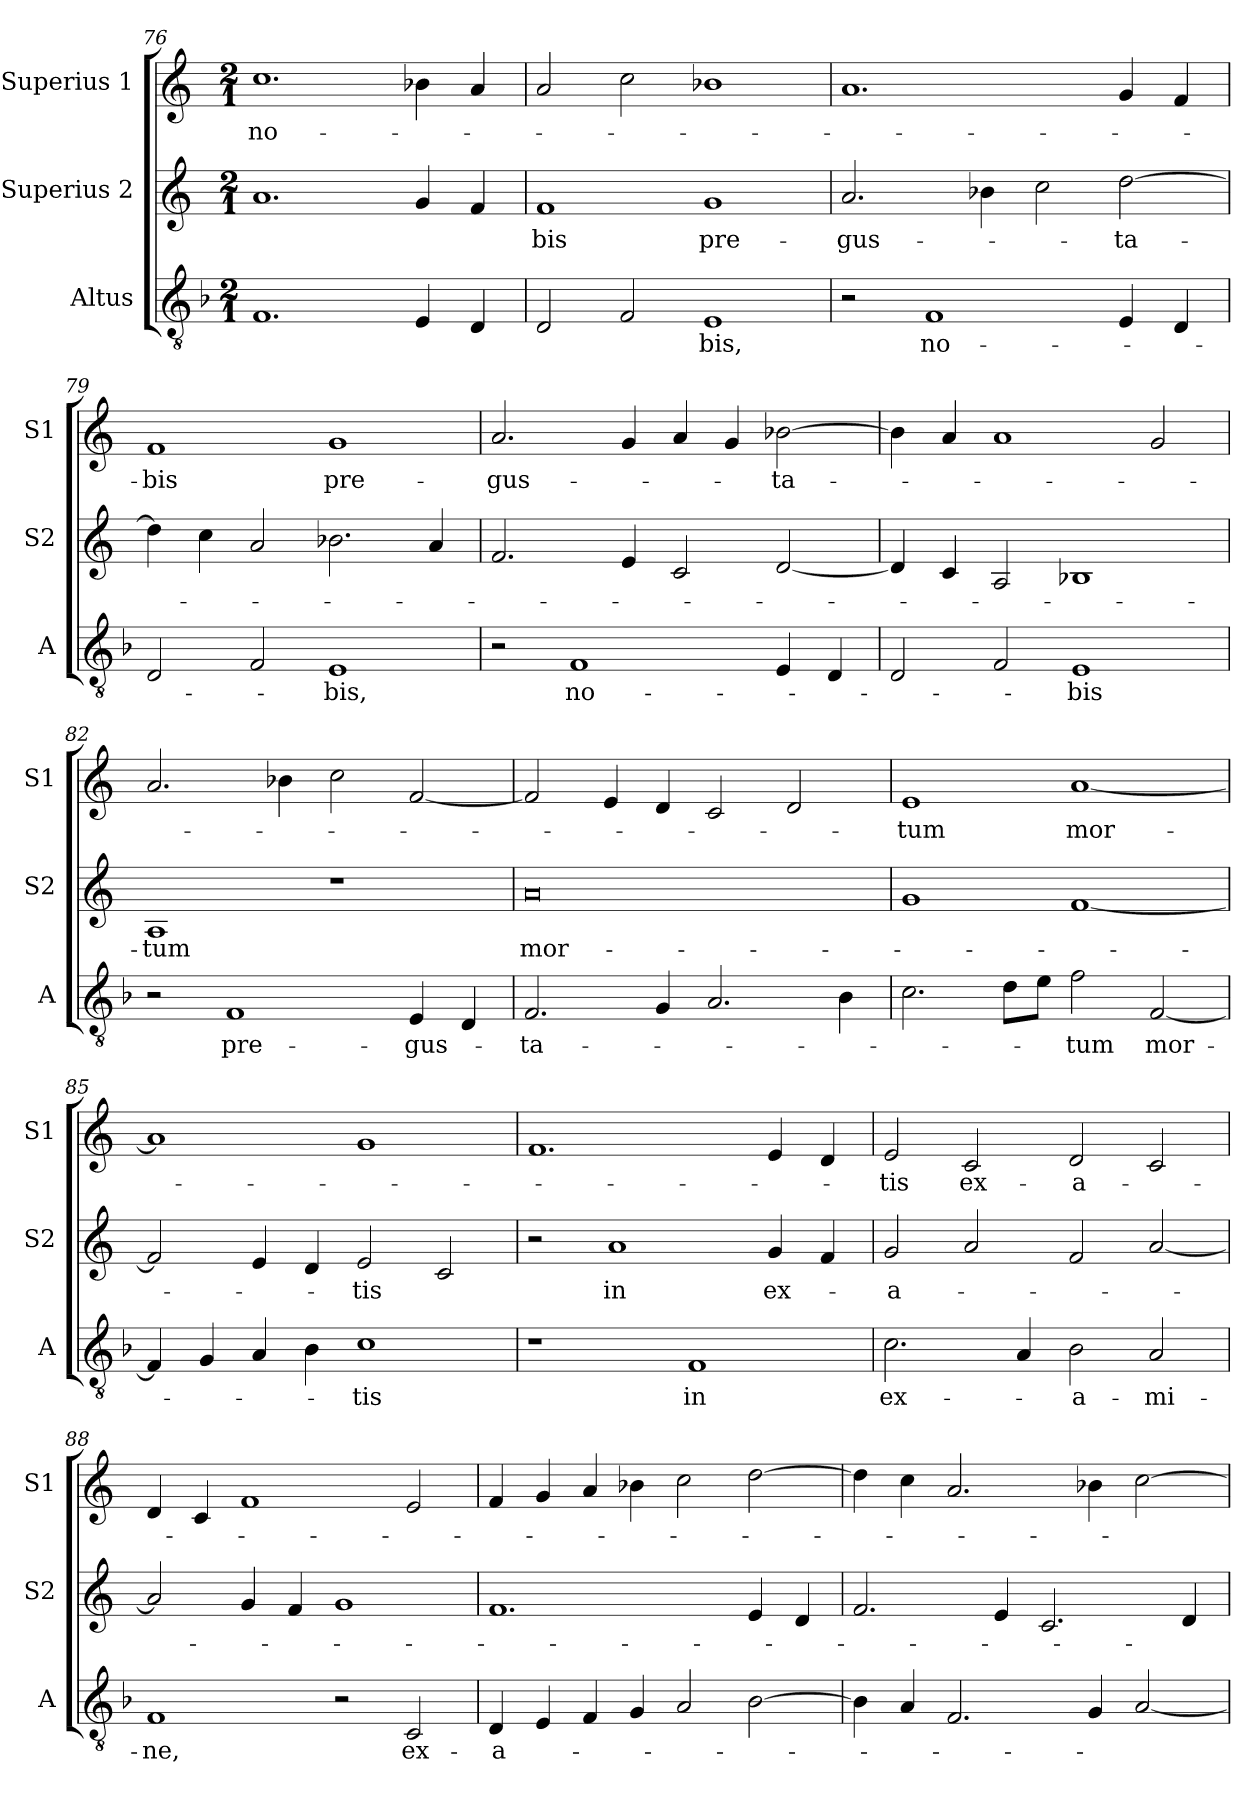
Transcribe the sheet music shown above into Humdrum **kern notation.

**kern	**text	**kern	**text	**kern	**text
*part3	*part3	*part2	*part2	*part1	*part1
*staff3	*staff3	*staff2	*staff2	*staff1	*staff1
*I"Altus	*	*I"Superius 2	*	*I"Superius 1	*
*I'A	*	*I'S2	*	*I'S1	*
*clefGv2	*	*clefG2	*	*clefG2	*
*k[b-]	*	*k[]	*	*k[]	*
*M2/1	*	*M2/1	*	*M2/1	*
=76	=76	=76	=76	=76	=76
1.F	.	1.a	.	1.cc	no-
4E/	.	4g/	.	4b-X\	.
4D/	.	4f/	.	4a/	.
=77	=77	=77	=77	=77	=77
2D/	.	1f	-bis	2a/	.
2F/	.	.	.	2cc\	.
1E	-bis,	1g	pre-	1b-X	.
=78	=78	=78	=78	=78	=78
2r	.	2.a/	-gus-	1.a	.
1F	no-	.	.	.	.
.	.	4b-X\	.	.	.
.	.	2cc\	.	.	.
4E/	.	[2dd\	-ta-	4g/	.
4D/	.	.	.	4f/	.
=79	=79	=79	=79	=79	=79
2D/	.	4dd\]	.	1f	bis
.	.	4cc\	.	.	.
2F/	.	2a/	.	.	.
1E	-bis,	2.b-X\	.	1g	pre-
.	.	4a/	.	.	.
=80	=80	=80	=80	=80	=80
2r	.	2.f/	.	2.a/	-gus-
1F	no-	.	.	.	.
.	.	4e/	.	4g/	.
.	.	2c/	.	4a/	.
.	.	.	.	4g/	.
4E/	.	[2d/	.	[2b-X\	-ta-
4D/	.	.	.	.	.
=81	=81	=81	=81	=81	=81
2D/	.	4d/]	.	4b-\]	.
.	.	4c/	.	4a/	.
2F/	.	2A/	.	1a	.
1E	bis	1B-X	.	.	.
.	.	.	.	2g/	.
=82	=82	=82	=82	=82	=82
2r	.	1A	-tum	2.a/	.
1F	pre-	.	.	.	.
.	.	.	.	4b-X\	.
.	.	1r	.	2cc\	.
4E/	-gus-	.	.	[2f/	.
4D/	.	.	.	.	.
=83	=83	=83	=83	=83	=83
2.F/	-ta-	0a	mor-	2f/]	.
.	.	.	.	4e/	.
4G/	.	.	.	4d/	.
2.A/	.	.	.	2c/	.
.	.	.	.	2d/	.
4B-\	.	.	.	.	.
=84	=84	=84	=84	=84	=84
2.c\	.	1g	.	1e	-tum
8d\L	.	.	.	.	.
8e\J	.	.	.	.	.
2f\	-tum	[1f	.	[1a	mor-
[2F/	mor-	.	.	.	.
=85	=85	=85	=85	=85	=85
4F/]	.	2f/]	.	1a]	.
4G/	.	.	.	.	.
4A/	.	4e/	.	.	.
4B-\	.	4d/	.	.	.
1c	-tis	2e/	-tis	1g	.
.	.	2c/	.	.	.
=86	=86	=86	=86	=86	=86
1r	.	2r	.	1.f	.
.	.	1a	in	.	.
1F	in	.	.	.	.
.	.	4g/	ex-	4e/	.
.	.	4f/	.	4d/	.
=87	=87	=87	=87	=87	=87
2.c\	ex-	2g/	-a-	2e/	-tis
.	.	2a/	.	2c/	ex-
4A/	.	.	.	.	.
2B-\	-a-	2f/	.	2d/	-a-
2A/	-mi-	[2a/	.	2c/	.
=88	=88	=88	=88	=88	=88
1F	-ne,	2a/]	.	4d/	.
.	.	.	.	4c/	.
.	.	4g/	.	1f	.
.	.	4f/	.	.	.
2r	.	1g	.	.	.
2C/	ex-	.	.	2e/	.
=89	=89	=89	=89	=89	=89
4D/	-a-	1.f	.	4f/	.
4E/	.	.	.	4g/	.
4F/	.	.	.	4a/	.
4G/	.	.	.	4b-X\	.
2A/	.	.	.	2cc\	.
[2B-\	.	4e/	.	[2dd\	.
.	.	4d/	.	.	.
=90	=90	=90	=90	=90	=90
4B-\]	.	2.f/	.	4dd\]	.
4A/	.	.	.	4cc\	.
2.F/	.	.	.	2.a/	.
.	.	4e/	.	.	.
.	.	2.c/	.	.	.
4G/	.	.	.	4b-X\	.
[2A/	.	.	.	[2cc\	.
.	.	4d/	.	.	.
=	=	=	=	=	=
*-	*-	*-	*-	*-	*-
